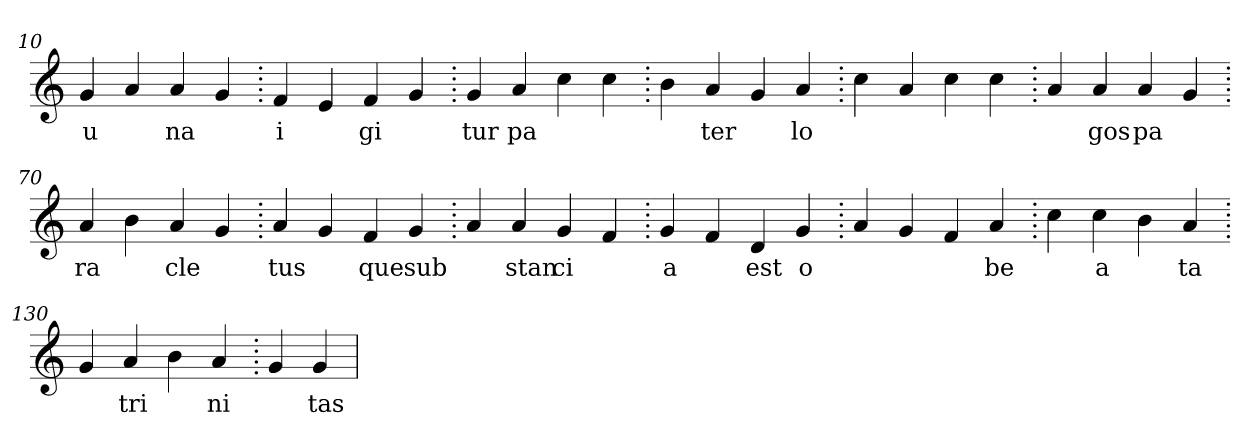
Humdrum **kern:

**kern	**text
*part1	*part1
*staff1	*staff1
*clefG2	*
=10.	=10.
4g	u
4a	.
4a	na
4g	.
=20.	=20.
4f	i
4e	.
4f	gi
4g	.
=30.	=30.
4g	tur
4a	pa
4cc	.
4cc	.
=40.	=40.
4b	.
4a	ter
4g	.
4a	lo
=50.	=50.
4cc	.
4a	.
4cc	.
4cc	.
=60.	=60.
4a	.
4a	gos
4a	pa
4g	.
=70.	=70.
4a	ra
4b	.
4a	cle
4g	.
=80.	=80.
4a	tus
4g	.
4f	que
4g	sub
=90.	=90.
4a	.
4a	stan
4g	ci
4f	.
=100.	=100.
4g	a
4f	.
4d	est
4g	o
=110.	=110.
4a	.
4g	.
4f	.
4a	be
=120.	=120.
4cc	.
4cc	a
4b	.
4a	ta
=130.	=130.
4g	.
4a	tri
4b	.
4a	ni
=140.	=140.
4g	.
4g	tas
=	=
*-	*-
